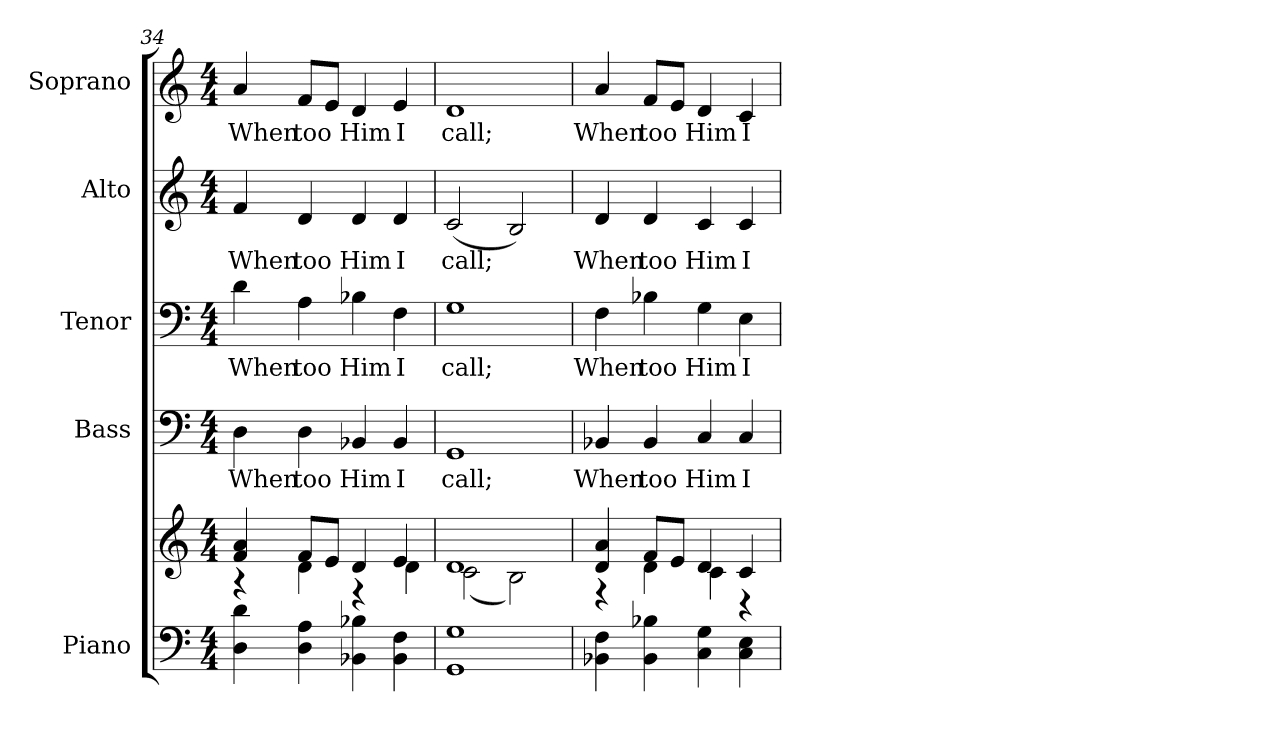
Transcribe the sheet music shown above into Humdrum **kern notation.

**kern	**kern	**kern	**text	**kern	**text	**kern	**text	**kern	**text
*part5	*part5	*part4	*part4	*part3	*part3	*part2	*part2	*part1	*part1
*staff6	*staff5	*staff4	*staff4	*staff3	*staff3	*staff2	*staff2	*staff1	*staff1
*I"Piano	*	*I"Bass	*	*I"Tenor	*	*I"Alto	*	*I"Soprano	*
*I'Pno.	*	*I'B.	*	*	*	*I'A.	*	*I'S.	*
*clefF4	*clefG2	*clefF4	*	*clefF4	*	*clefG2	*	*clefG2	*
*k[]	*k[]	*k[]	*	*k[]	*	*k[]	*	*k[]	*
*C:	*C:	*C:	*	*C:	*	*C:	*	*C:	*
*M4/4	*M4/4	*M4/4	*	*M4/4	*	*M4/4	*	*M4/4	*
=34	=34	=34	=34	=34	=34	=34	=34	=34	=34
*	*^	*	*	*	*	*	*	*	*
!	!	!	!	!LO:LY:b:color=#000000	!	!	!	!	!	!
!	!	!	!	!	!	!LO:LY:b:color=#000000	!	!	!	!
!	!	!	!	!	!	!	!	!LO:LY:b:color=#000000	!	!
!	!	!	!	!	!	!	!	!	!	!LO:LY:b:color=#000000
4Di\ 4di	4fi/ 4ai	4r	4Di\	When	4di\	When	4fi/	When	4ai/	When
!	!	!	!	!LO:LY:b:color=#000000	!	!	!	!	!	!
!	!	!	!	!	!	!LO:LY:b:color=#000000	!	!	!	!
!	!	!	!	!	!	!	!	!LO:LY:b:color=#000000	!	!
!	!	!	!	!	!	!	!	!	!	!LO:LY:b:color=#000000
4Di\ 4Ai	8fi/L	4di\	4Di\	too	4Ai\	too	4di/	too	8fi/L	too
.	8ei/J	.	.	.	.	.	.	.	8ei/J	.
!	!	!	!	!LO:LY:b:color=#000000	!	!	!	!	!	!
!	!	!	!	!	!	!LO:LY:b:color=#000000	!	!	!	!
!	!	!	!	!	!	!	!	!LO:LY:b:color=#000000	!	!
!	!	!	!	!	!	!	!	!	!	!LO:LY:b:color=#000000
4BB-Xi\ 4B-Xi	4di/	4r	4BB-Xi/	Him	4B-Xi\	Him	4di/	Him	4di/	Him
!	!	!	!	!LO:LY:b:color=#000000	!	!	!	!	!	!
!	!	!	!	!	!	!LO:LY:b:color=#000000	!	!	!	!
!	!	!	!	!	!	!	!	!LO:LY:b:color=#000000	!	!
!	!	!	!	!	!	!	!	!	!	!LO:LY:b:color=#000000
4BB-i\ 4Fi	4ei/	4di\	4BB-i/	I	4Fi\	I	4di/	I	4ei/	I
!!LO:PB:g=z
=35	=35	=35	=35	=35	=35	=35	=35	=35	=35	=35
!	!	!	!	!LO:LY:b:color=#000000	!	!	!	!	!	!
!	!	!	!	!	!	!LO:LY:b:color=#000000	!	!	!	!
!	!	!	!	!	!	!	!	!LO:LY:b:color=#000000	!	!
!	!	!	!	!	!	!	!	!	!	!LO:LY:b:color=#000000
1GGi 1Gi	1di	(2ci\	1GGi	call;	1Gi	call;	(2ci/	call;	1di	call;
.	.	2Bi\)	.	.	.	.	2Bi/)	.	.	.
=36	=36	=36	=36	=36	=36	=36	=36	=36	=36	=36
!	!	!	!	!LO:LY:b:color=#000000	!	!	!	!	!	!
!	!	!	!	!	!	!LO:LY:b:color=#000000	!	!	!	!
!	!	!	!	!	!	!	!	!LO:LY:b:color=#000000	!	!
!	!	!	!	!	!	!	!	!	!	!LO:LY:b:color=#000000
4BB-Xi\ 4Fi	4di/ 4ai	4r	4BB-Xi/	When	4Fi\	When	4di/	When	4ai/	When
!	!	!	!	!LO:LY:b:color=#000000	!	!	!	!	!	!
!	!	!	!	!	!	!LO:LY:b:color=#000000	!	!	!	!
!	!	!	!	!	!	!	!	!LO:LY:b:color=#000000	!	!
!	!	!	!	!	!	!	!	!	!	!LO:LY:b:color=#000000
4BB-i\ 4B-Xi	8fi/L	4di\	4BB-i/	too	4B-Xi\	too	4di/	too	8fi/L	too
.	8ei/J	.	.	.	.	.	.	.	8ei/J	.
!	!	!	!	!LO:LY:b:color=#000000	!	!	!	!	!	!
!	!	!	!	!	!	!LO:LY:b:color=#000000	!	!	!	!
!	!	!	!	!	!	!	!	!LO:LY:b:color=#000000	!	!
!	!	!	!	!	!	!	!	!	!	!LO:LY:b:color=#000000
4Ci\ 4Gi	4di/	4ci\	4Ci/	Him	4Gi\	Him	4ci/	Him	4di/	Him
!	!	!	!	!LO:LY:b:color=#000000	!	!	!	!	!	!
!	!	!	!	!	!	!LO:LY:b:color=#000000	!	!	!	!
!	!	!	!	!	!	!	!	!LO:LY:b:color=#000000	!	!
!	!	!	!	!	!	!	!	!	!	!LO:LY:b:color=#000000
4Ci\ 4Ei	4ci/	4r	4Ci/	I	4Ei\	I	4ci/	I	4ci/	I
*	*v	*v	*	*	*	*	*	*	*	*
=	=	=	=	=	=	=	=	=	=
*-	*-	*-	*-	*-	*-	*-	*-	*-	*-
